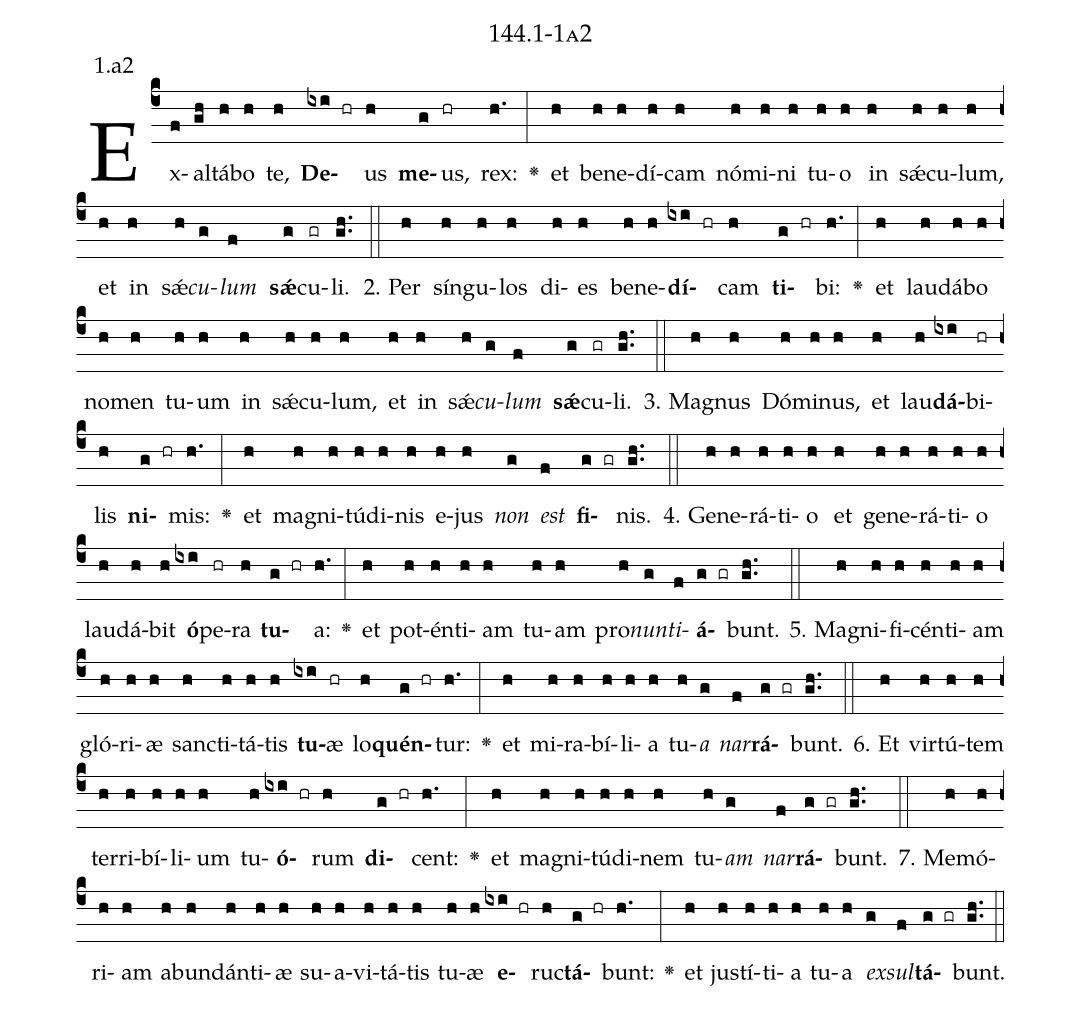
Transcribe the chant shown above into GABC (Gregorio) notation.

name: 144.1-1a2;
annotation: 1.a2;
%%
(c4)Ex(f)al(gh)tá(h)bo(h) te,(h) <b>De</b>(ixi hr)us(h) <b>me</b>(g)us,(hr) rex:(h.) <v>\greheightstar</v>(:) et(h) be(h)ne(h)dí(h)cam(h) nó(h)mi(h)ni(h) tu(h)o(h) in(h) sǽ(h)cu(h)lum,(h) et(h) in(h) sǽ(h)<i>cu</i>(g)<i>lum</i>(f) <b>sǽ</b>(g)cu(gr)li.(gh..) (::)
2. Per(h) sín(h)gu(h)los(h) di(h)es(h) be(h)ne(h)<b>dí</b>(ixi hr)cam(h) <b>ti</b>(g hr)bi:(h.) <v>\greheightstar</v>(:) et(h) lau(h)dá(h)bo(h) no(h)men(h) tu(h)um(h) in(h) sǽ(h)cu(h)lum,(h) et(h) in(h) sǽ(h)<i>cu</i>(g)<i>lum</i>(f) <b>sǽ</b>(g)cu(gr)li.(gh..) (::)
3. Ma(h)gnus(h) Dó(h)mi(h)nus,(h) et(h) lau(h)<b>dá</b>(ixi)bi(hr)lis(h) <b>ni</b>(g hr)mis:(h.) <v>\greheightstar</v>(:) et(h) ma(h)gni(h)tú(h)di(h)nis(h) e(h)jus(h) <i>non</i>(g) <i>est</i>(f) <b>fi</b>(g gr)nis.(gh..) (::)
4. Ge(h)ne(h)rá(h)ti(h)o(h) et(h) ge(h)ne(h)rá(h)ti(h)o(h) lau(h)dá(h)bit(h) <b>ó</b>(ixi)pe(hr)ra(h) <b>tu</b>(g hr)a:(h.) <v>\greheightstar</v>(:) et(h) pot(h)én(h)ti(h)am(h) tu(h)am(h) pro(h)<i>nun</i>(g)<i>ti</i>(f)<b>á</b>(g gr)bunt.(gh..) (::)
5. Ma(h)gni(h)fi(h)cén(h)ti(h)am(h) gló(h)ri(h)æ(h) sanc(h)ti(h)tá(h)tis(h) <b>tu</b>(ixi)æ(hr) lo(h)<b>quén</b>(g hr)tur:(h.) <v>\greheightstar</v>(:) et(h) mi(h)ra(h)bí(h)li(h)a(h) tu(h)<i>a</i>(g) <i>nar</i>(f)<b>rá</b>(g gr)bunt.(gh..) (::)
6. Et(h) vir(h)tú(h)tem(h) ter(h)ri(h)bí(h)li(h)um(h) tu(h)<b>ó</b>(ixi hr)rum(h) <b>di</b>(g hr)cent:(h.) <v>\greheightstar</v>(:) et(h) ma(h)gni(h)tú(h)di(h)nem(h) tu(h)<i>am</i>(g) <i>nar</i>(f)<b>rá</b>(g gr)bunt.(gh..) (::)
7. Me(h)mó(h)ri(h)am(h) ab(h)un(h)dán(h)ti(h)æ(h) su(h)a(h)vi(h)tá(h)tis(h) tu(h)æ(h) <b>e</b>(ixi hr)ruc(h)<b>tá</b>(g hr)bunt:(h.) <v>\greheightstar</v>(:) et(h) jus(h)tí(h)ti(h)a(h) tu(h)a(h) <i>ex</i>(g)<i>sul</i>(f)<b>tá</b>(g gr)bunt.(gh..) (::)
